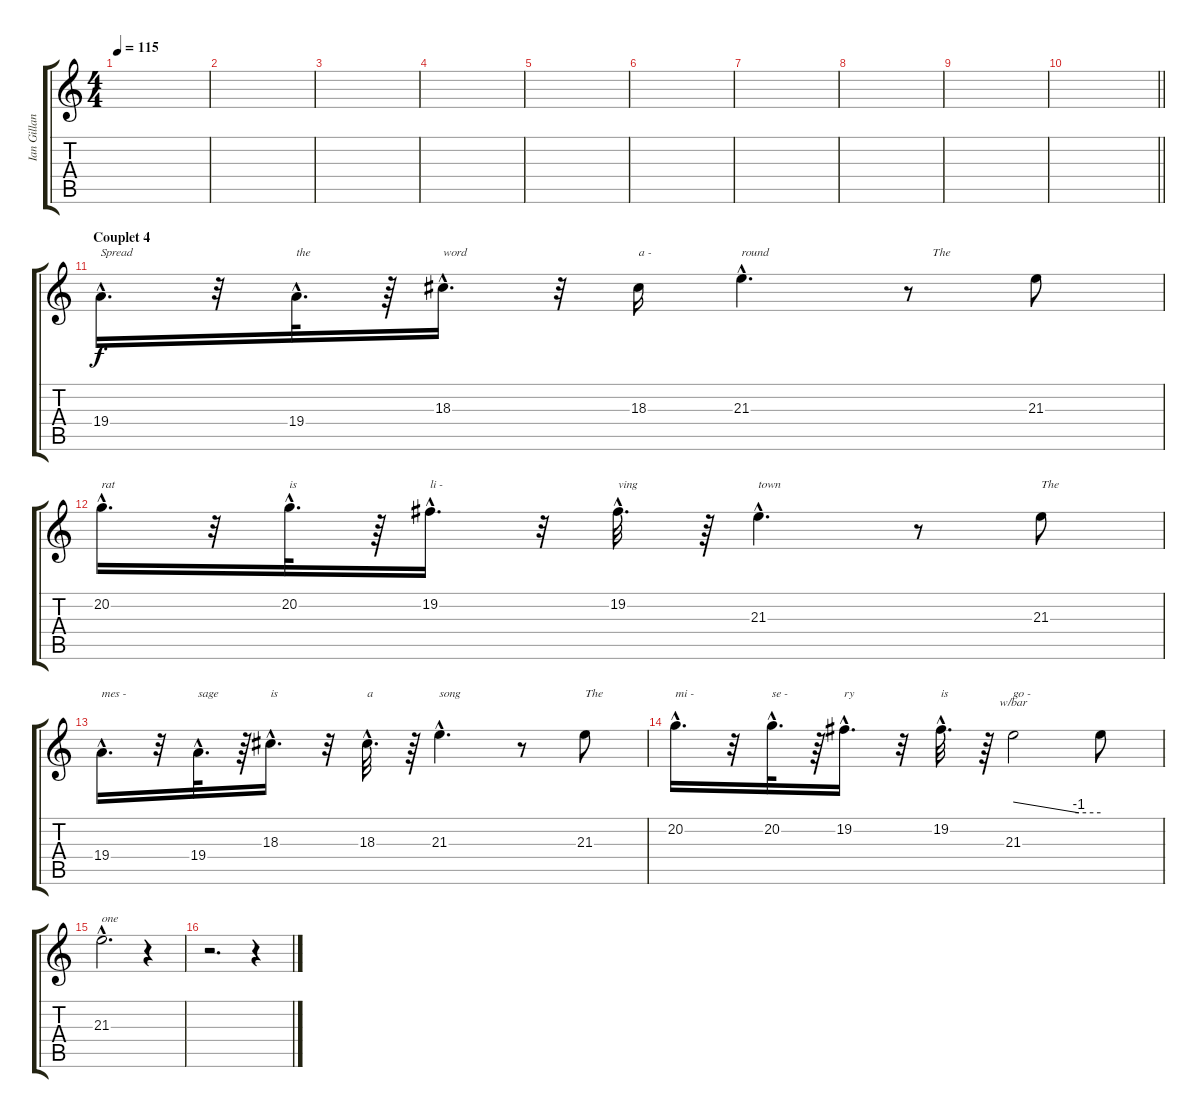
\track ("Ian Gillan" "Ian Gillan") {instrument brasssection}
\staff {score tabs}
\tuning (E4 B3 G3 D3 A2 E2) {hide}
\ts (4 4)
\tempo 115
\clef g2
\ks c
|
|
|
|
|
|
|
|
|
\barLineRight lightlight
|
\section ("" "Couplet 4")
19.4{hac}.16{d txt "Spread"} r.32 19.4{hac}.32{d txt "the"} r.64 18.3{hac}.16{d txt "word"} r.32 18.3.16{txt "a -"} 21.3{hac}.4{d txt "round"} r.8{txt "        The"} 21.3.8 |
20.2{hac}.16{d txt "rat"} r.32 20.2{hac}.32{d txt "is"} r.64 19.2{hac}.16{d txt "li -"} r.32 19.2{hac}.32{d txt "ving"} r.64 21.3{hac}.4{d txt "town"} r.8 21.3.8{txt "The"} |
19.4{hac}.16{d txt "mes -"} r.32 19.4{hac}.32{d txt "sage"} r.64 18.3{hac}.16{d txt "is"} r.32 18.3{hac}.32{d txt "a"} r.64 21.3{hac}.4{d txt "song"} r.8 21.3.8{txt "The"} |
20.2{hac}.16{d txt "mi -"} r.32 20.2{hac}.32{d txt "se -"} r.64 19.2{hac}.16{d txt "ry"} r.32 19.2{hac}.32{d txt "is"} r.64 21.3.2{tbe (custom default 0 0 45 -4 60 -4) txt "go - "} 21.3{t}.8 |
21.3{hac}.2{d txt "one"} r.4 |
r.2{d} r.4
